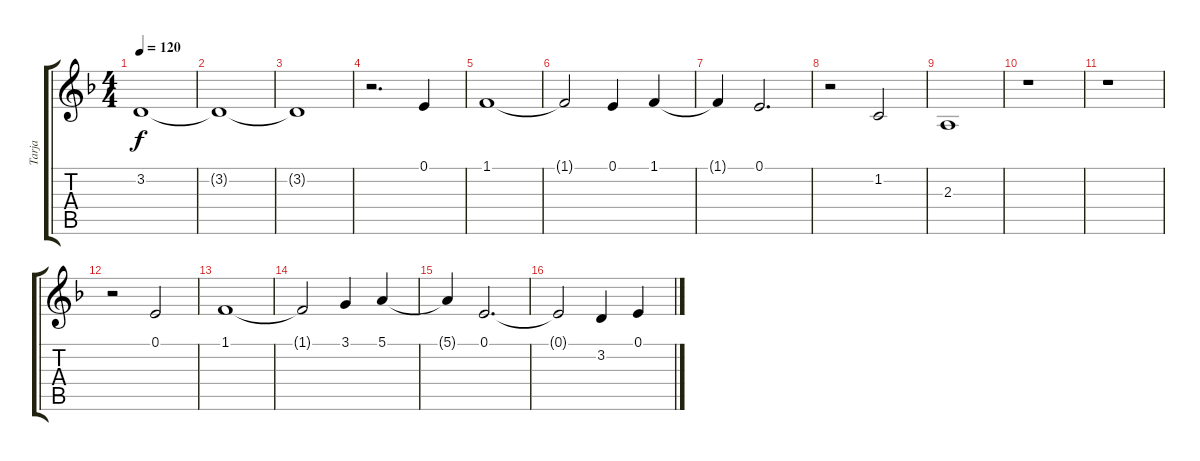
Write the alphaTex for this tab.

\track ("Tarja" "Tarja") {instrument choiraahs}
\staff {score tabs}
\tuning (E4 B3 G3 D3 A2 E2) {hide}
\ts (4 4)
\tempo 120
\clef g2
\ks dminor
3.2.1{dy f} |
3.2{t}.1 |
3.2{t}.1 |
r.2{d} 0.1.4 |
1.1.1 |
1.1{t}.2 0.1.4 1.1.4 |
1.1{t}.4 0.1.2{d} |
r.2 1.2.2 |
2.3.1 |
r.1 |
r.1 |
r.2 0.1.2 |
1.1.1 |
1.1{t}.2 3.1.4 5.1.4 |
5.1{t}.4 0.1.2{d} |
0.1{t}.2 3.2.4 0.1.4
